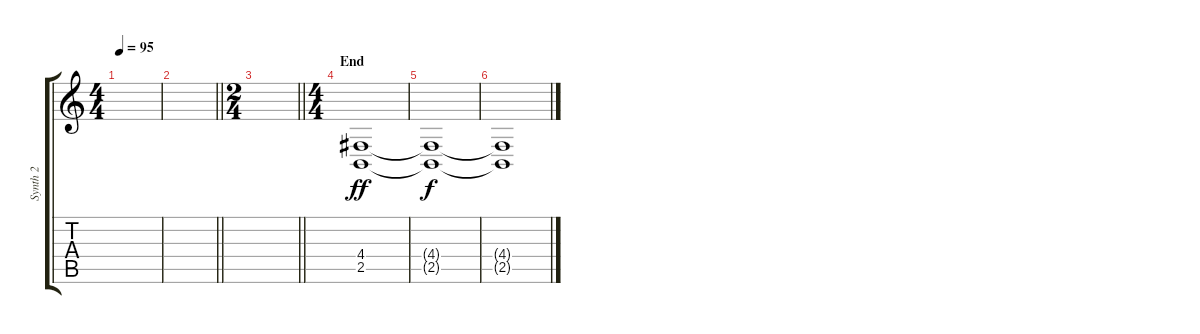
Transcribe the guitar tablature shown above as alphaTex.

\track ("Synth 2" "Synth 2") {instrument lead4chiff}
\staff {score tabs}
\tuning (E4 B3 G3 D3 A2 E2) {hide}
\ts (4 4)
\section ("" "")
\tempo 95
\clef g2
\ks c
|
\barLineRight lightlight
|
\ts (2 4)
\barLineRight lightlight
|
\ts (4 4)
\section ("" "End")
(4.4 2.5).1{dy ff} |
(4.4{t} 2.5{t}).1{dy f} |
(4.4{t} 2.5{t}).1
